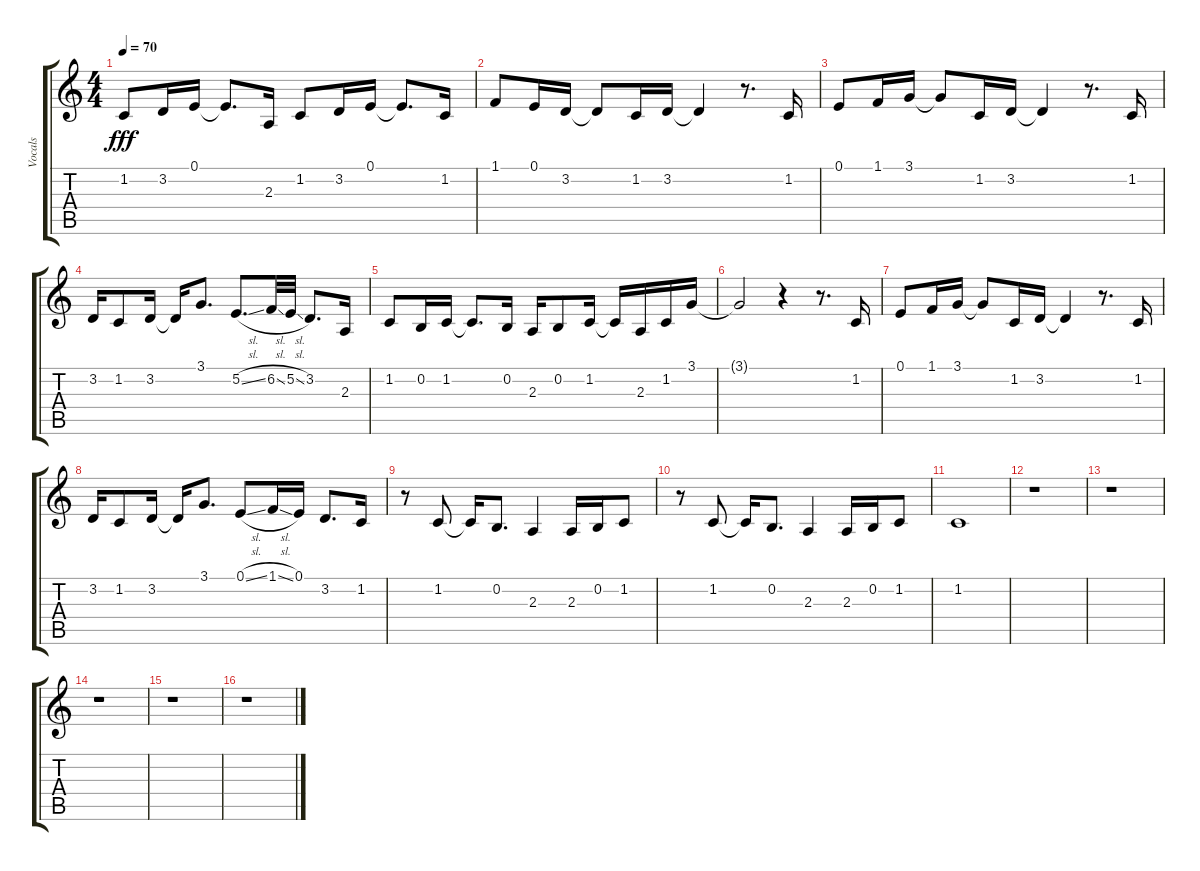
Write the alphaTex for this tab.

\track ("Vocals" "Vocals") {instrument voiceoohs}
\staff {score tabs}
\tuning (E4 B3 G3 D3 A2 E2) {hide}
\ts (4 4)
\tempo 70
\clef g2
\ks c
1.2.8{dy fff} 3.2.16 0.1.16 0.1{t}.8{d} 2.3.16 1.2.8 3.2.16 0.1.16 0.1{t}.8{d} 1.2.16 |
1.1.8 0.1.16 3.2.16 3.2{t}.8 1.2.16 3.2.16 3.2{t}.4 r.8{d} 1.2.16 |
0.1.8 1.1.16 3.1.16 3.1{t}.8 1.2.16 3.2.16 3.2{t}.4 r.8{d} 1.2.16 |
3.2.16 1.2.8 3.2.16 3.2{t}.16 3.1.8{d} 5.2{sl}.8{d} 6.2{sl}.32 5.2{sl}.32 3.2.8{d} 2.3.16 |
1.2.8 0.2.16 1.2.16 1.2{t}.8{d} 0.2.16 2.3.16 0.2.8 1.2.16 1.2{t}.16 2.3.16 1.2.16 3.1.16 |
3.1{t}.2 r.4 r.8{d} 1.2.16 |
0.1.8 1.1.16 3.1.16 3.1{t}.8 1.2.16 3.2.16 3.2{t}.4 r.8{d} 1.2.16 |
3.2.16 1.2.8 3.2.16 3.2{t}.16 3.1.8{d} 0.1{sl}.8 1.1{sl}.16 0.1.16 3.2.8{d} 1.2.16 |
r.8 1.2.8 1.2{t}.16 0.2.8{d} 2.3.4 2.3.16 0.2.16 1.2.8 |
r.8 1.2.8 1.2{t}.16 0.2.8{d} 2.3.4 2.3.16 0.2.16 1.2.8 |
1.2.1 |
r.1 |
r.1 |
r.1 |
r.1 |
r.1
